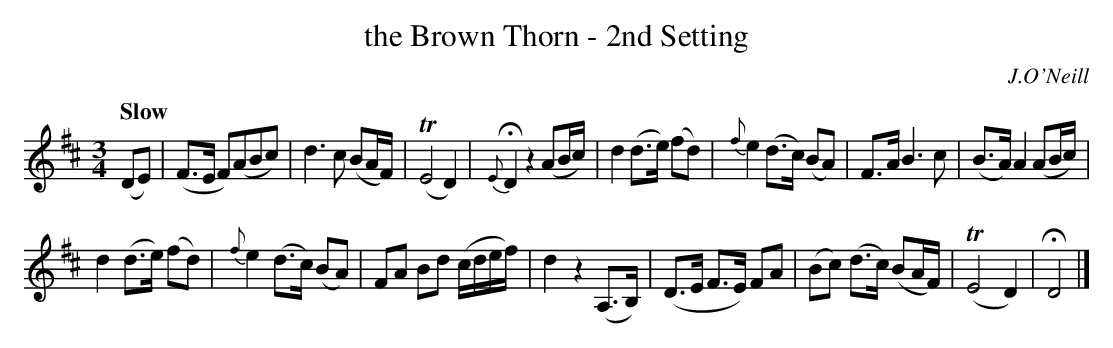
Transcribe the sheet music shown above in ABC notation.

X:1
T: the Brown Thorn - 2nd Setting
Q: "Slow"
O: J.O'Neill
M: 3/4
L: 1/8
K: D
(DE) \
| (F>E F)(ABc) | d3 c (BA/F/) | (TE4D2) | {E}HD2 z2(AB/c/) |\
d2 (d>e) (fd) | {f}e2 (d>c) (BA) | F>A B3 c | (B>A) A2 (AB/c/) |
d2 (d>e) (fd) | {f}e2 (d>c) (BA) | FA Bd (c/d/e/f/) | d2z2 (A,>B,) |\
(D>E F>E) FA | (Bc) (d>c) (BA/F/) | (TE4D2) | HD4 |]
